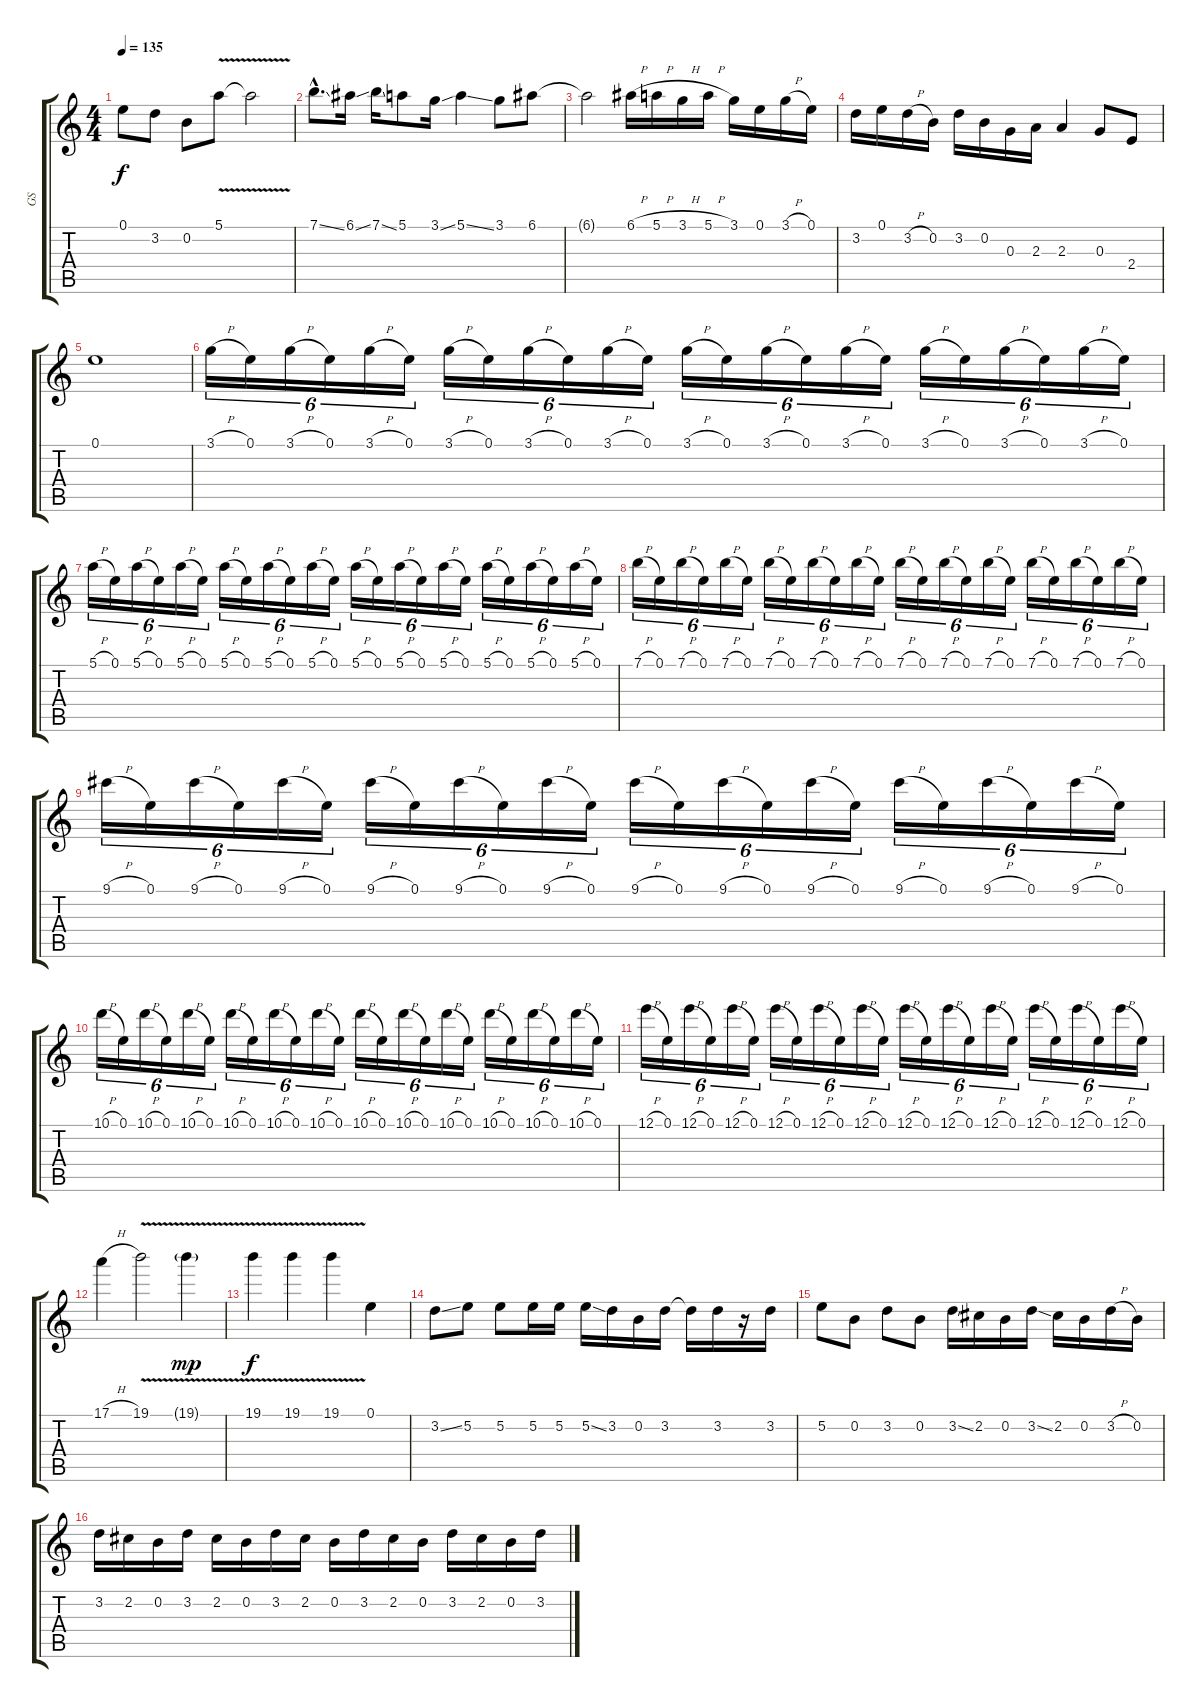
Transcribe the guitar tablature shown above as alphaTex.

\track ("GS" "GS") {instrument overdrivenguitar}
\staff {score tabs}
\tuning (E4 B3 G3 D3 A2 E2) {hide}
\ts (4 4)
\tempo 135
\clef g2
\ks c
0.1.8{dy f} 3.2.8 0.2.8 5.1{v}.8 5.1{t}.2 |
7.1{ss hac}.8{d} 6.1{ss}.16 7.1{ss}.16 5.1.8 3.1{ss}.16 5.1{ss}.4 3.1.8 6.1.8 |
6.1{t}.2 6.1{h}.16 5.1{h}.16 3.1{h}.16 5.1{h}.16 3.1.16 0.1.16 3.1{h}.16 0.1.16 |
3.2.16 0.1.16 3.2{h}.16 0.2.16 3.2.16 0.2.16 0.3.16 2.3.16 2.3.4 0.3.8 2.4.8 |
0.1.1 |
3.1{h}.16{tu (6 4)} 0.1.16{tu (6 4)} 3.1{h}.16{tu (6 4)} 0.1.16{tu (6 4)} 3.1{h}.16{tu (6 4)} 0.1.16{tu (6 4)} 3.1{h}.16{tu (6 4)} 0.1.16{tu (6 4)} 3.1{h}.16{tu (6 4)} 0.1.16{tu (6 4)} 3.1{h}.16{tu (6 4)} 0.1.16{tu (6 4)} 3.1{h}.16{tu (6 4)} 0.1.16{tu (6 4)} 3.1{h}.16{tu (6 4)} 0.1.16{tu (6 4)} 3.1{h}.16{tu (6 4)} 0.1.16{tu (6 4)} 3.1{h}.16{tu (6 4)} 0.1.16{tu (6 4)} 3.1{h}.16{tu (6 4)} 0.1.16{tu (6 4)} 3.1{h}.16{tu (6 4)} 0.1.16{tu (6 4)} |
5.1{h}.16{tu (6 4)} 0.1.16{tu (6 4)} 5.1{h}.16{tu (6 4)} 0.1.16{tu (6 4)} 5.1{h}.16{tu (6 4)} 0.1.16{tu (6 4)} 5.1{h}.16{tu (6 4)} 0.1.16{tu (6 4)} 5.1{h}.16{tu (6 4)} 0.1.16{tu (6 4)} 5.1{h}.16{tu (6 4)} 0.1.16{tu (6 4)} 5.1{h}.16{tu (6 4)} 0.1.16{tu (6 4)} 5.1{h}.16{tu (6 4)} 0.1.16{tu (6 4)} 5.1{h}.16{tu (6 4)} 0.1.16{tu (6 4)} 5.1{h}.16{tu (6 4)} 0.1.16{tu (6 4)} 5.1{h}.16{tu (6 4)} 0.1.16{tu (6 4)} 5.1{h}.16{tu (6 4)} 0.1.16{tu (6 4)} |
7.1{h}.16{tu (6 4)} 0.1.16{tu (6 4)} 7.1{h}.16{tu (6 4)} 0.1.16{tu (6 4)} 7.1{h}.16{tu (6 4)} 0.1.16{tu (6 4)} 7.1{h}.16{tu (6 4)} 0.1.16{tu (6 4)} 7.1{h}.16{tu (6 4)} 0.1.16{tu (6 4)} 7.1{h}.16{tu (6 4)} 0.1.16{tu (6 4)} 7.1{h}.16{tu (6 4)} 0.1.16{tu (6 4)} 7.1{h}.16{tu (6 4)} 0.1.16{tu (6 4)} 7.1{h}.16{tu (6 4)} 0.1.16{tu (6 4)} 7.1{h}.16{tu (6 4)} 0.1.16{tu (6 4)} 7.1{h}.16{tu (6 4)} 0.1.16{tu (6 4)} 7.1{h}.16{tu (6 4)} 0.1.16{tu (6 4)} |
9.1{h}.16{tu (6 4)} 0.1.16{tu (6 4)} 9.1{h}.16{tu (6 4)} 0.1.16{tu (6 4)} 9.1{h}.16{tu (6 4)} 0.1.16{tu (6 4)} 9.1{h}.16{tu (6 4)} 0.1.16{tu (6 4)} 9.1{h}.16{tu (6 4)} 0.1.16{tu (6 4)} 9.1{h}.16{tu (6 4)} 0.1.16{tu (6 4)} 9.1{h}.16{tu (6 4)} 0.1.16{tu (6 4)} 9.1{h}.16{tu (6 4)} 0.1.16{tu (6 4)} 9.1{h}.16{tu (6 4)} 0.1.16{tu (6 4)} 9.1{h}.16{tu (6 4)} 0.1.16{tu (6 4)} 9.1{h}.16{tu (6 4)} 0.1.16{tu (6 4)} 9.1{h}.16{tu (6 4)} 0.1.16{tu (6 4)} |
10.1{h}.16{tu (6 4)} 0.1.16{tu (6 4)} 10.1{h}.16{tu (6 4)} 0.1.16{tu (6 4)} 10.1{h}.16{tu (6 4)} 0.1.16{tu (6 4)} 10.1{h}.16{tu (6 4)} 0.1.16{tu (6 4)} 10.1{h}.16{tu (6 4)} 0.1.16{tu (6 4)} 10.1{h}.16{tu (6 4)} 0.1.16{tu (6 4)} 10.1{h}.16{tu (6 4)} 0.1.16{tu (6 4)} 10.1{h}.16{tu (6 4)} 0.1.16{tu (6 4)} 10.1{h}.16{tu (6 4)} 0.1.16{tu (6 4)} 10.1{h}.16{tu (6 4)} 0.1.16{tu (6 4)} 10.1{h}.16{tu (6 4)} 0.1.16{tu (6 4)} 10.1{h}.16{tu (6 4)} 0.1.16{tu (6 4)} |
12.1{h}.16{tu (6 4)} 0.1.16{tu (6 4)} 12.1{h}.16{tu (6 4)} 0.1.16{tu (6 4)} 12.1{h}.16{tu (6 4)} 0.1.16{tu (6 4)} 12.1{h}.16{tu (6 4)} 0.1.16{tu (6 4)} 12.1{h}.16{tu (6 4)} 0.1.16{tu (6 4)} 12.1{h}.16{tu (6 4)} 0.1.16{tu (6 4)} 12.1{h}.16{tu (6 4)} 0.1.16{tu (6 4)} 12.1{h}.16{tu (6 4)} 0.1.16{tu (6 4)} 12.1{h}.16{tu (6 4)} 0.1.16{tu (6 4)} 12.1{h}.16{tu (6 4)} 0.1.16{tu (6 4)} 12.1{h}.16{tu (6 4)} 0.1.16{tu (6 4)} 12.1{h}.16{tu (6 4)} 0.1.16{tu (6 4)} |
17.1{h}.4 19.1{v}.2 19.1{v g}.4{dy mp} |
19.1{v}.4{dy f} 19.1{v}.4 19.1{v}.4 0.1.4 |
3.2{ss}.8 5.2.8 5.2.8 5.2.16 5.2.16 5.2{ss}.16 3.2.16 0.2.16 3.2.16 3.2{t}.16 3.2.16 r.16 3.2.16 |
5.2.8 0.2.8 3.2.8 0.2.8 3.2{ss}.16 2.2.16 0.2.16 3.2{ss}.16 2.2.16 0.2.16 3.2{h}.16 0.2.16 |
3.2.16 2.2.16 0.2.16 3.2.16 2.2.16 0.2.16 3.2.16 2.2.16 0.2.16 3.2.16 2.2.16 0.2.16 3.2.16 2.2.16 0.2.16 3.2.16
